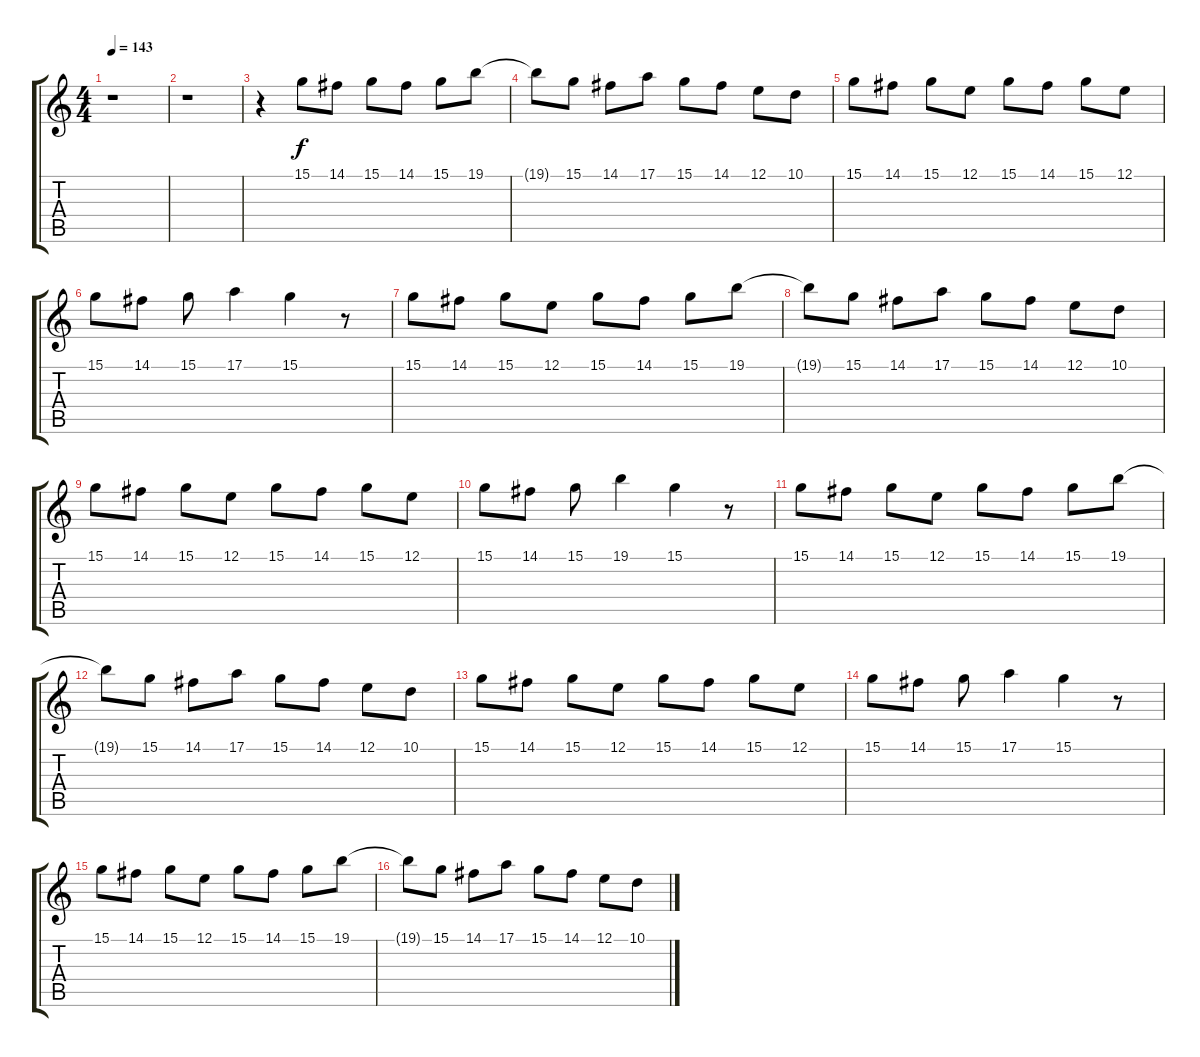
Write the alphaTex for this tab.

\track "" {instrument pad1newage}
\staff {score tabs}
\tuning (E4 B3 G3 D3 A2 E2) {hide}
\ts (4 4)
\tempo 143
\clef g2
\ks c
r.1{dy f} |
r.1 |
r.4 15.1.8 14.1.8 15.1.8 14.1.8 15.1.8 19.1.8 |
19.1{t}.8 15.1.8 14.1.8 17.1.8 15.1.8 14.1.8 12.1.8 10.1.8 |
15.1.8 14.1.8 15.1.8 12.1.8 15.1.8 14.1.8 15.1.8 12.1.8 |
15.1.8 14.1.8 15.1.8 17.1.4 15.1.4 r.8 |
15.1.8 14.1.8 15.1.8 12.1.8 15.1.8 14.1.8 15.1.8 19.1.8 |
19.1{t}.8 15.1.8 14.1.8 17.1.8 15.1.8 14.1.8 12.1.8 10.1.8 |
15.1.8 14.1.8 15.1.8 12.1.8 15.1.8 14.1.8 15.1.8 12.1.8 |
15.1.8 14.1.8 15.1.8 19.1.4 15.1.4 r.8 |
15.1.8 14.1.8 15.1.8 12.1.8 15.1.8 14.1.8 15.1.8 19.1.8 |
19.1{t}.8 15.1.8 14.1.8 17.1.8 15.1.8 14.1.8 12.1.8 10.1.8 |
15.1.8 14.1.8 15.1.8 12.1.8 15.1.8 14.1.8 15.1.8 12.1.8 |
15.1.8 14.1.8 15.1.8 17.1.4 15.1.4 r.8 |
15.1.8 14.1.8 15.1.8 12.1.8 15.1.8 14.1.8 15.1.8 19.1.8 |
19.1{t}.8 15.1.8 14.1.8 17.1.8 15.1.8 14.1.8 12.1.8 10.1.8
